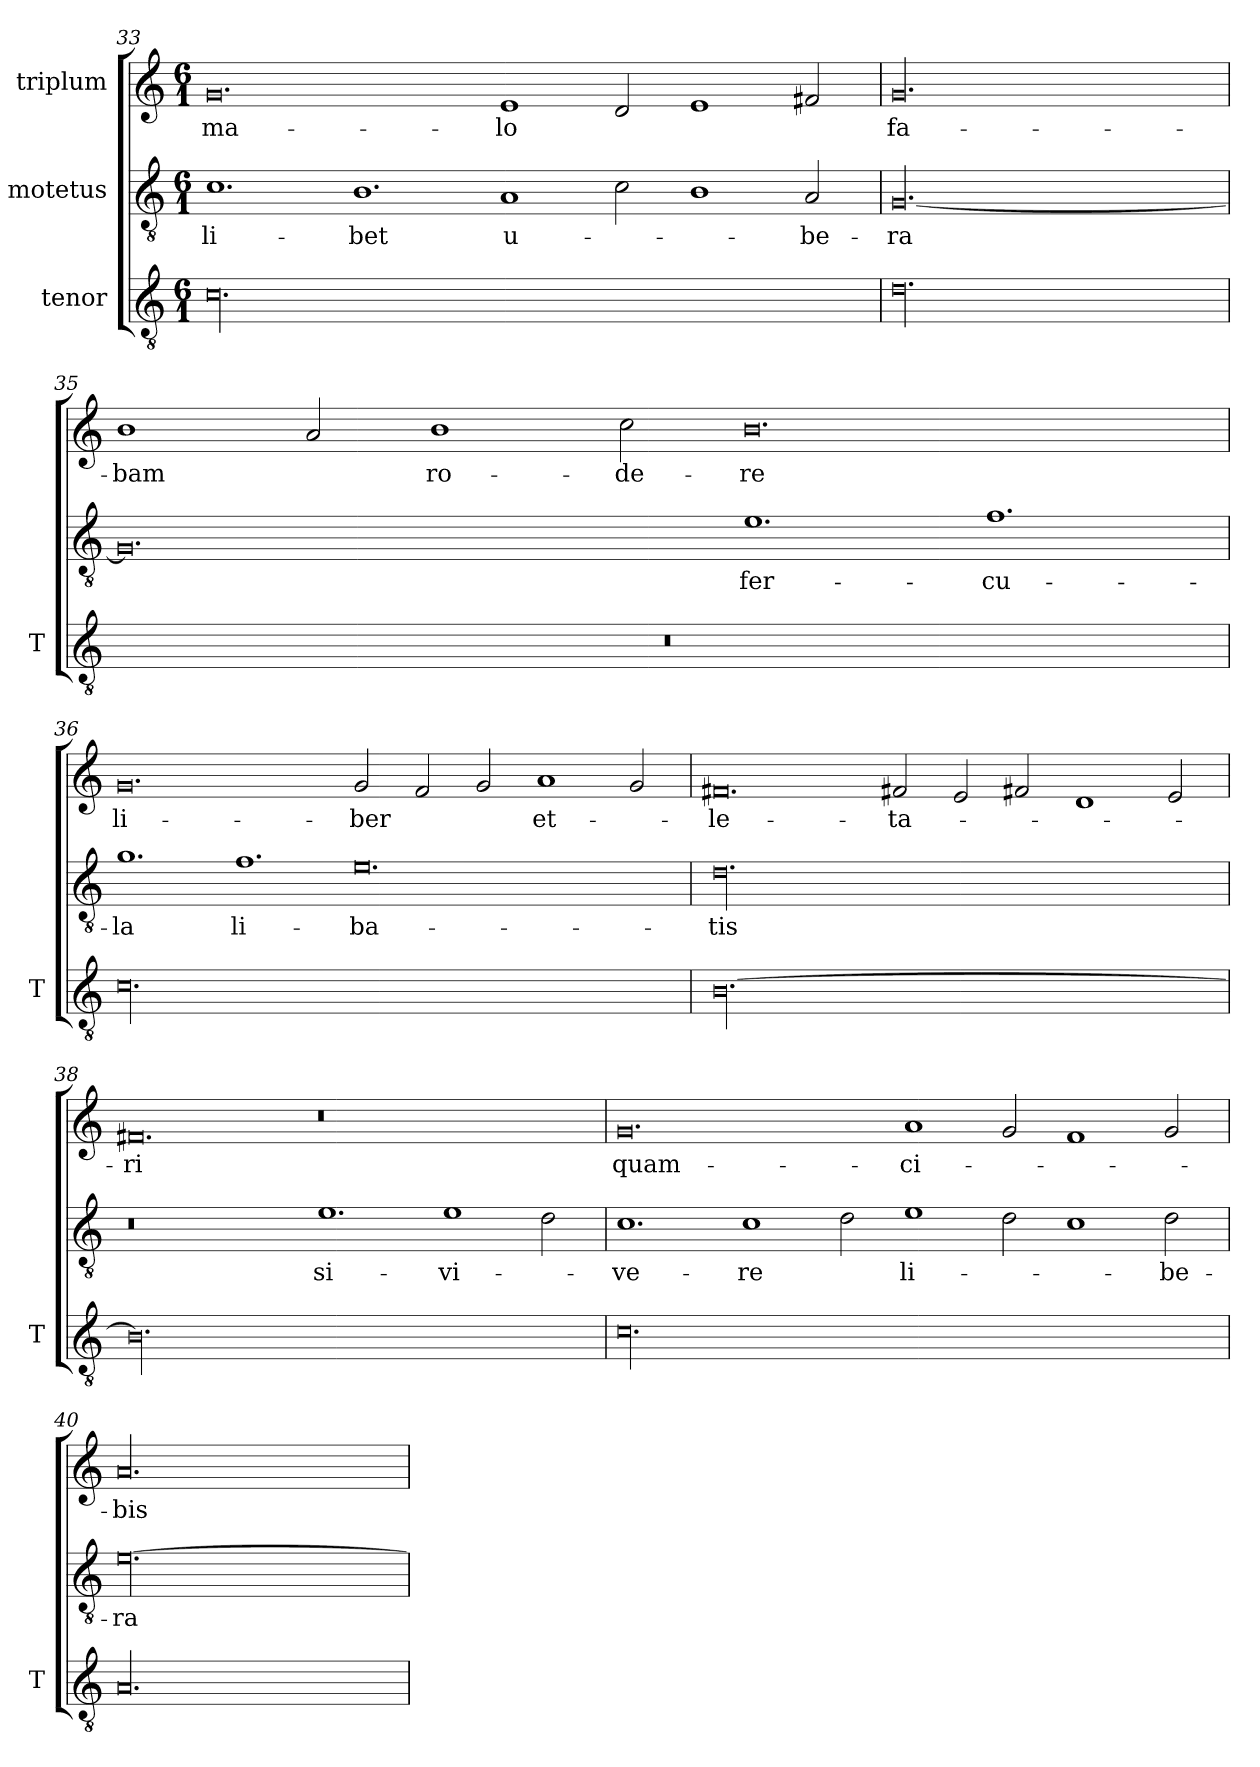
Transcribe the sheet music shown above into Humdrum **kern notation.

**kern	**kern	**text	**kern	**text
*part3	*part2	*part2	*part1	*part1
*staff3	*staff2	*staff2	*staff1	*staff1
*I"tenor	*I"motetus	*	*I"triplum	*
*I'T	*	*	*	*
!!LO:LB:g=z
*clefGv2	*clefGv2	*	*clefG2	*
*k[]	*k[]	*	*k[]	*
*C:	*C:	*	*C:	*
*M6/1	*M6/1	*	*M6/1	*
=33	=33	=33	=33	=33
00.c\	1.c\	-li-	0.g/	ma-
.	1.B\	-bet	.	.
.	1A/	u-	1e/	-lo
.	2c\	.	2d/	.
.	1B\	.	1e/	.
.	2A/	-be-	2f#X/	.
=34	=34	=34	=34	=34
00.d\	[00.G/	-ra	00.g/	fa-
=35	=35	=35	=35	=35
00.r	0.G/]	.	1b\	-bam
.	.	.	2a/	.
.	.	.	1b\	ro-
.	.	.	2cc\	-de-
.	1.e\	fer-	0.b\	-re
.	1.f\	-cu-	.	.
=36	=36	=36	=36	=36
00.c\	1.g\	-la	0.g/	li-
.	1.f\	li-	.	.
.	0.e\	-ba-	2g/	-ber
.	.	.	2f/	.
.	.	.	2g/	.
.	.	.	1a/	et-
.	.	.	2g/	.
!!LO:LB:g=z
=37	=37	=37	=37	=37
[00.B\	00.d\	-tis	0.f#X/	le-
.	.	.	2f#X/	-ta-
.	.	.	2e/	.
.	.	.	2f#X/	.
.	.	.	1d/	.
.	.	.	2e/	.
=38	=38	=38	=38	=38
00.B\]	0.r	.	0.f#X/	-ri
.	1.e\	si-	0.r	.
.	1e\	vi-	.	.
.	2d\	.	.	.
=39	=39	=39	=39	=39
00.c\	1.c\	-ve-	0.g/	quam-
.	1c\	-re	.	.
.	2d\	.	.	.
.	1e\	li-	1a/	ci-
.	2d\	.	2g/	.
.	1c\	.	1f/	.
.	2d\	-be-	2g/	.
=40	=40	=40	=40	=40
00.A/	[00.e\	-ra	00.a/	-bis
=	=	=	=	=
*-	*-	*-	*-	*-
